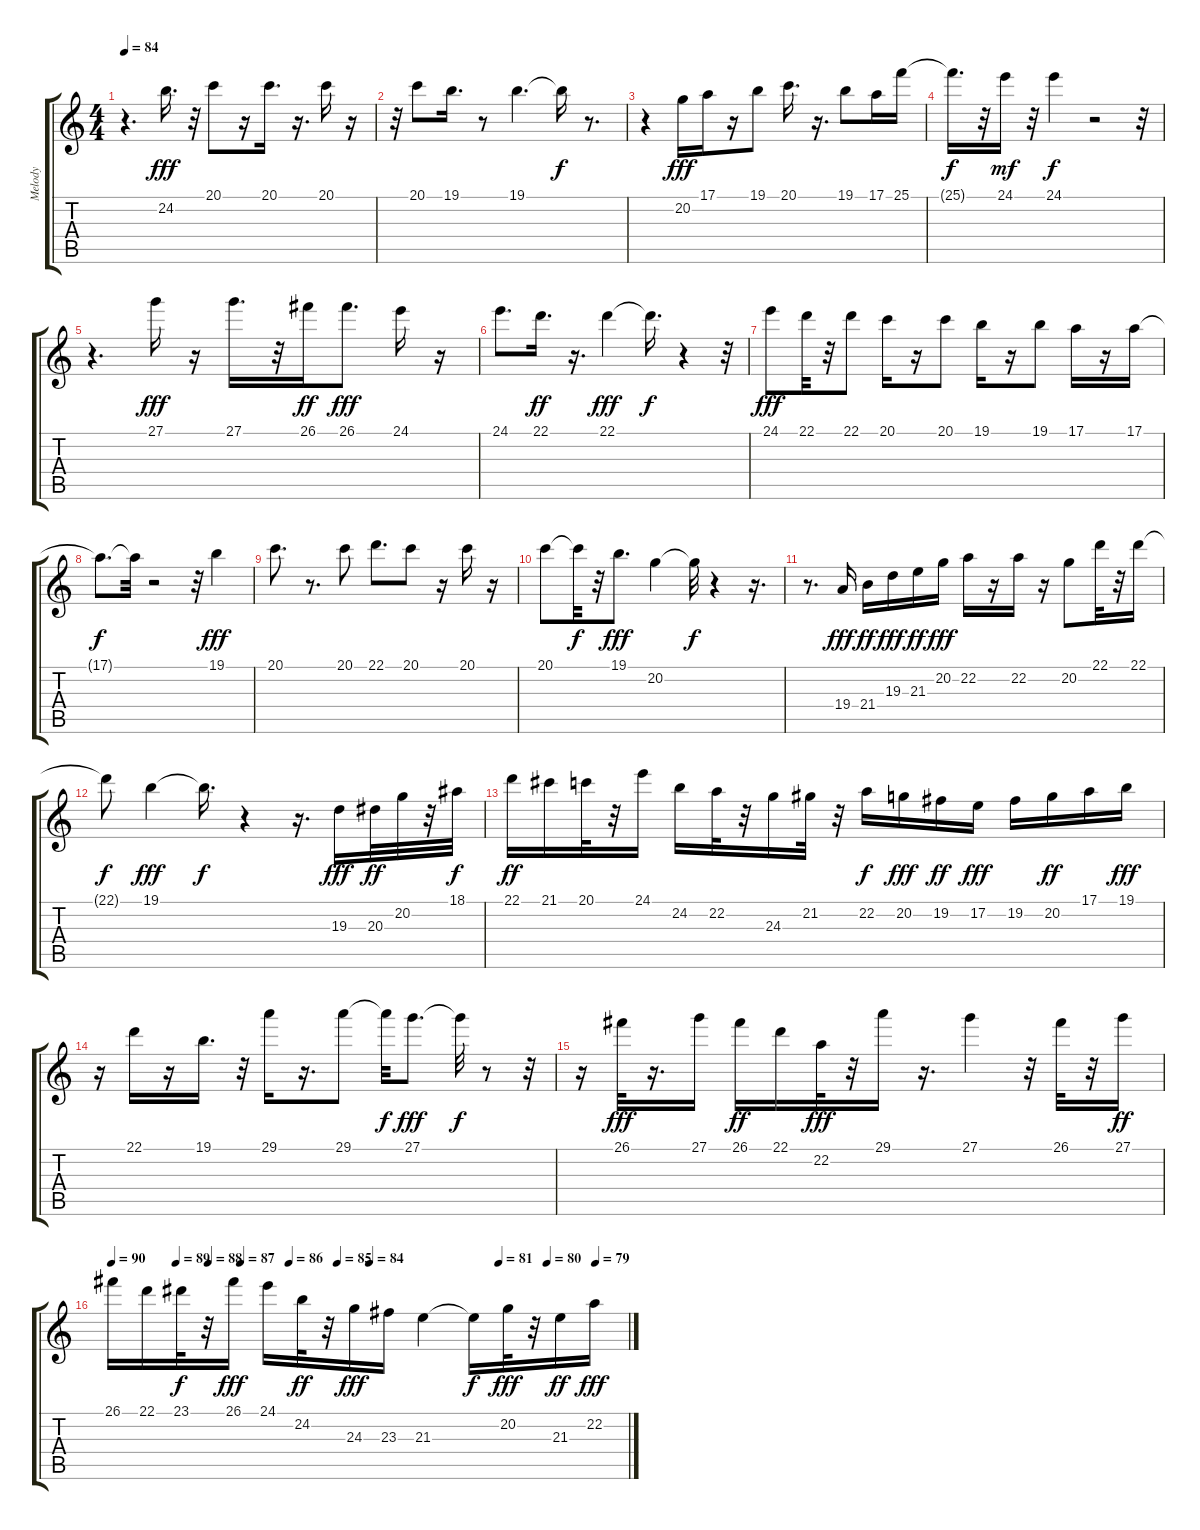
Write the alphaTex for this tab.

\track ("Melody " "Melody ") {instrument flute}
\staff {score tabs}
\tuning (E4 B3 G3 D3 A2 E2) {hide}
\ts (4 4)
\tempo 84
\clef g2
\ks c
r.4{d dy f} 24.2.16{d dy fff} r.32 20.1.8 r.16 20.1.16{d} r.16{d} 20.1.16 r.16 |
r.32 20.1.8 19.1.16{d} r.8 19.1.4{d} 19.1{t}.16{dy f} r.8{d} |
r.4 20.2.16{dy fff} 17.1.16 r.16 19.1.8 20.1.16{d} r.16{d} 19.1.8 17.1.16 25.1.16 |
25.1{t}.16{d dy f} r.32 24.1.16{dy mf} r.32 24.1.4{dy f} r.2 r.32 |
r.4{d} 27.1.16{dy fff} r.16 27.1.16{d} r.32 26.1.16{dy ff} 26.1.8{d dy fff} 24.1.16 r.16 |
24.1.8{d} 22.1.16{d dy ff} r.16{d} 22.1.4{dy fff} 22.1{t}.16{d dy f} r.4 r.32 |
24.1.8{dy fff} 22.1.32 r.32 22.1.8 20.1.16 r.16 20.1.8 19.1.16 r.16 19.1.8 17.1.16 r.16 17.1.16 |
17.1{t}.8{d dy f} 17.1{t}.32 r.2 r.32 19.1.4{dy fff} |
20.1.8{d} r.8{d} 20.1.8 22.1.8{d} 20.1.8 r.16 20.1.16 r.16 |
20.1.8 20.1{t}.32{dy f} r.32 19.1.8{d dy fff} 20.2.4 20.2{t}.32{dy f} r.4 r.16{d} |
r.8{d} 19.4.16{dy fff} 21.4.16{dy ff} 19.3.16{dy fff} 21.3.16{dy ff} 20.2.16{dy fff} 22.2.16 r.16 22.2.16 r.16 20.2.8 22.1.32 r.32 22.1.16 |
22.1{t}.8{dy f} 19.1.4{dy fff} 19.1{t}.16{d dy f} r.4 r.16{d} 19.3.16{dy fff} 20.3.32{dy ff} 20.2.32 r.32 18.1.32{dy f} |
22.1.16{dy ff} 21.1.16 20.1.32 r.32 24.1.16 24.2.16 22.2.32 r.32 24.3.16 21.2.32 r.32 22.2.16{dy f} 20.2.16{dy fff} 19.2.16{dy ff} 17.2.16{dy fff} 19.2.16 20.2.16{dy ff} 17.1.16 19.1.16{dy fff} |
r.16 22.1.16 r.16 19.1.16{d} r.32 29.1.16 r.16{d} 29.1.8 29.1{t}.32{dy f} 27.1.8{d dy fff} 27.1{t}.32{dy f} r.8 r.32 |
r.16 26.1.32{dy fff} r.16{d} 27.1.16 26.1.16{dy ff} 22.1.16 22.2.32{dy fff} r.32 29.1.16 r.16{d} 27.1.4 r.32 26.1.32 r.32 27.1.16{dy ff} |
\tempo 90
\tempo (89 0.125)
\tempo (88 0.1875)
\tempo (87 0.25)
\tempo (86 0.34375)
\tempo (85 0.4375)
\tempo (84 0.5)
\tempo (81 0.75)
\tempo (80 0.84375)
\tempo (79 0.9375)
26.1.16 22.1.16 23.1.32{dy f} r.32 26.1.16{dy fff} 24.1.16 24.2.32{dy ff} r.32 24.3.16{dy fff} 23.3.16 21.3.4 21.3{t}.16{dy f} 20.2.32{dy fff} r.32 21.3.16{dy ff} 22.2.16{dy fff}
